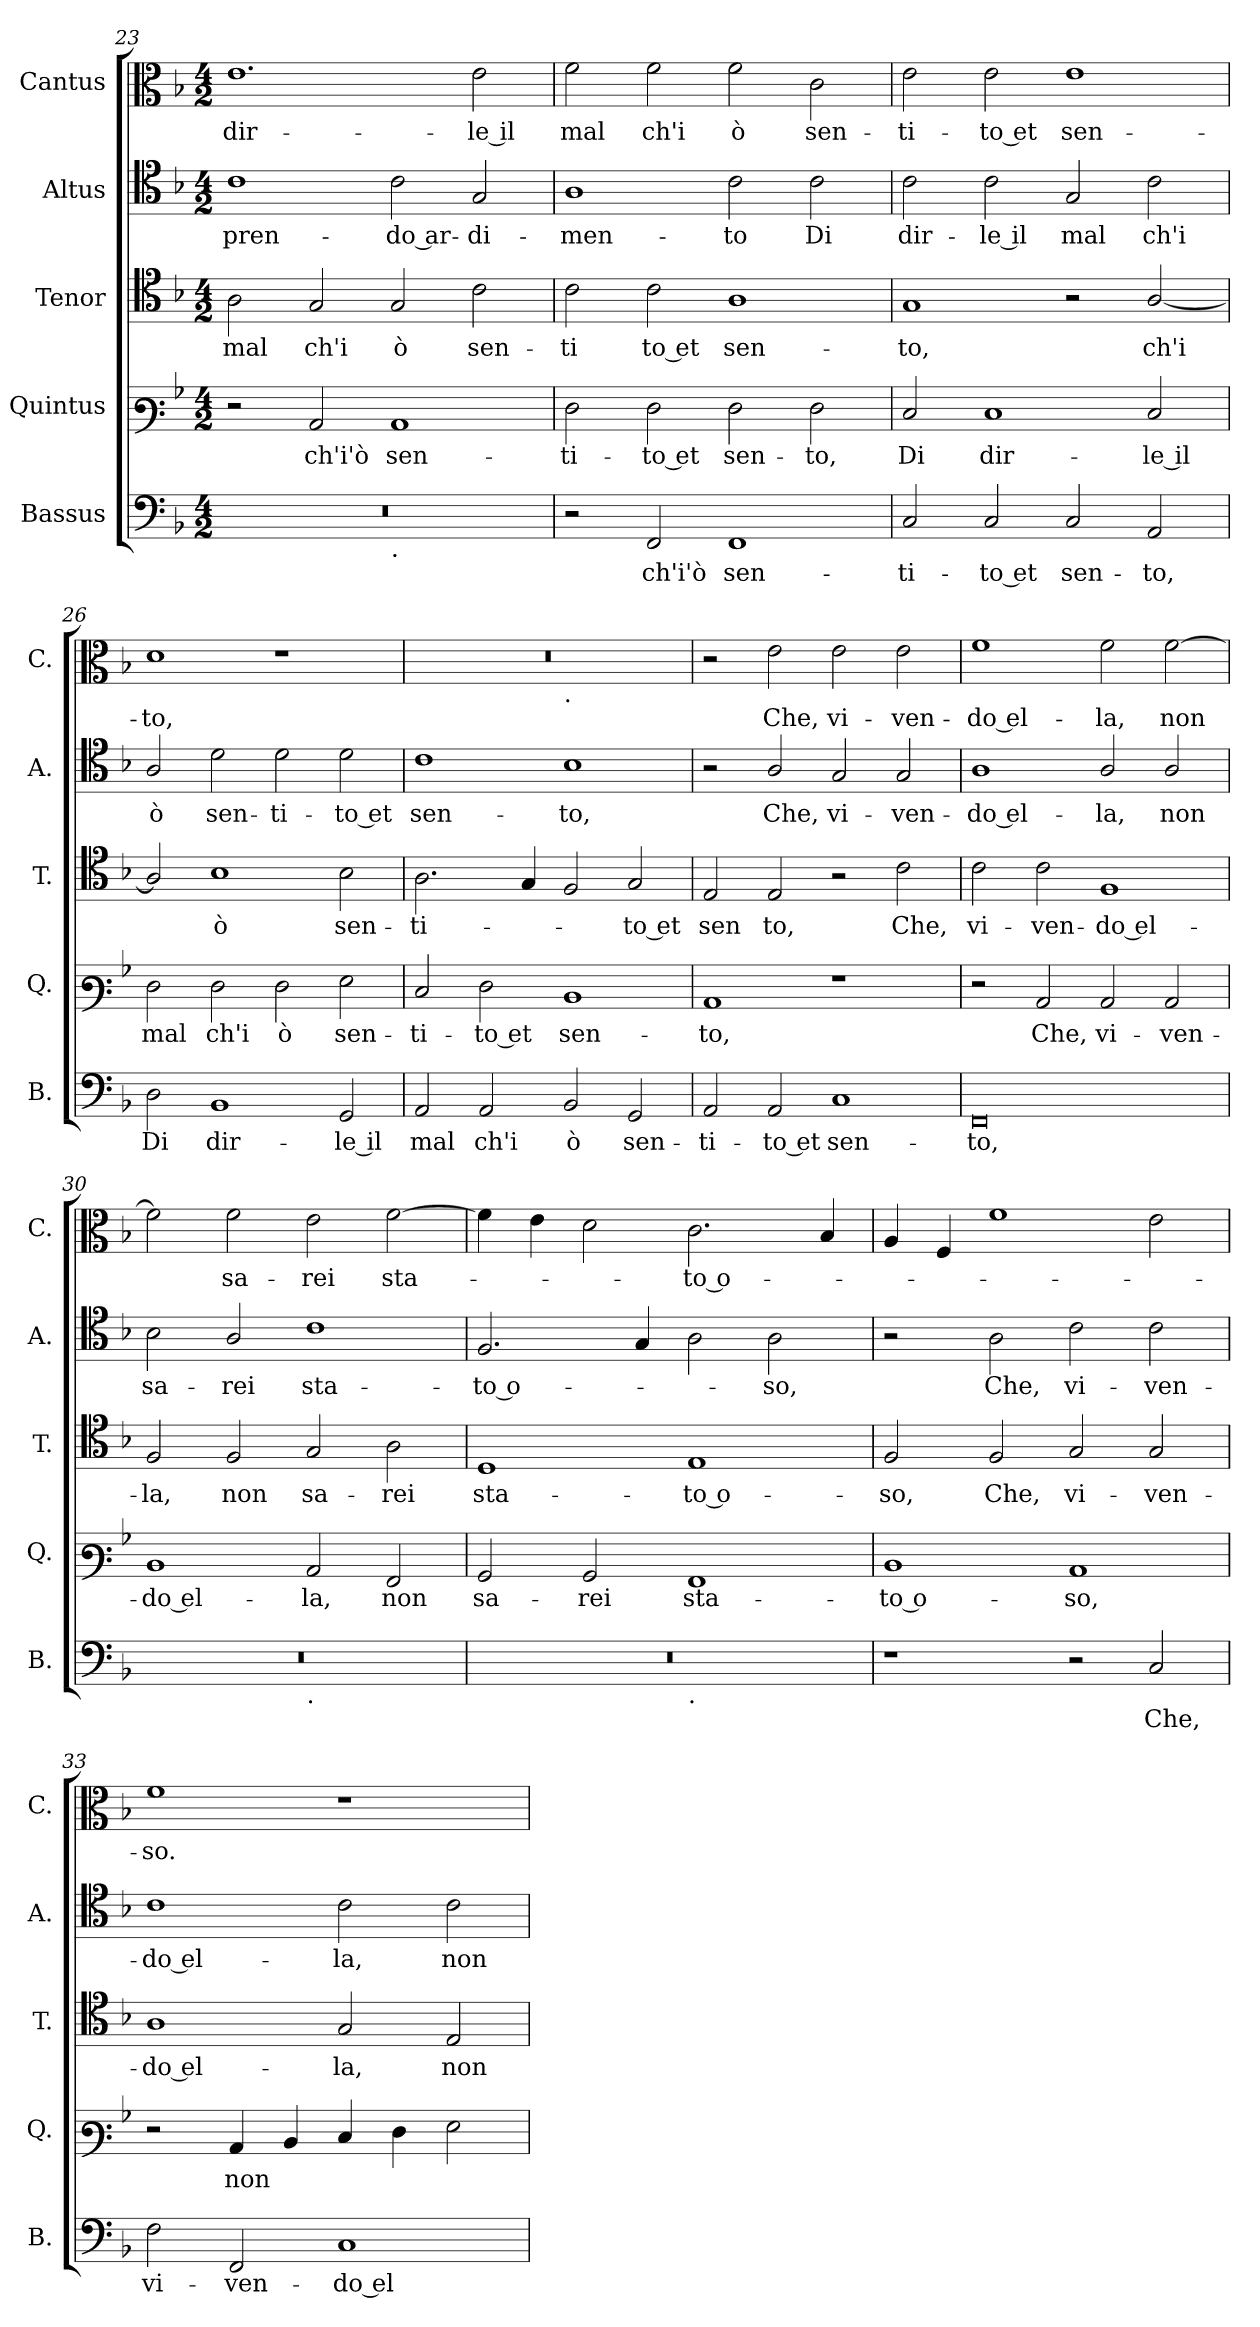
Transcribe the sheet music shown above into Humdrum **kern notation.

**kern	**text	**kern	**text	**kern	**text	**kern	**text	**kern	**text
*part5	*part5	*part4	*part4	*part3	*part3	*part2	*part2	*part1	*part1
*staff5	*staff5	*staff4	*staff4	*staff3	*staff3	*staff2	*staff2	*staff1	*staff1
*I"Bassus	*	*I"Quintus	*	*I"Tenor	*	*I"Altus	*	*I"Cantus	*
*I'B.	*	*I'Q.	*	*I'T.	*	*I'A.	*	*I'C.	*
*clefF4	*	*clefF3	*	*clefC4	*	*clefC4	*	*clefC3	*
*k[b-]	*	*k[b-]	*	*k[b-]	*	*k[b-]	*	*k[b-]	*
*M4/2	*	*M4/2	*	*M4/2	*	*M4/2	*	*M4/2	*
=23	=23	=23	=23	=23	=23	=23	=23	=23	=23
*^	*	*	*	*	*	*	*	*	*
0r	1ryy	.	2r	.	2A\	mal	1c	pren-	1.e	dir-
.	.	.	2C/	ch'i'ò	2G/	ch'i	.	.	.	.
!	!LO:TX:b:t=.	!	!	!	!	!	!	!	!	!
.	1ryy	.	1C	sen-	2G/	ò	2c\	-do ar-	.	.
.	.	.	.	.	2c\	sen-	2G/	-di-	2e\	-le il
*v	*v	*	*	*	*	*	*	*	*	*
!!LO:PB:g=z
=24	=24	=24	=24	=24	=24	=24	=24	=24	=24
2r	.	2F\	-ti-	2c\	-ti	1A	-men-	2f\	mal
2FF/	ch'i'ò	2F\	-to et	2c\	to et	.	.	2f\	ch'i
1FF	sen-	2F\	sen-	1A	sen-	2c\	-to	2f\	ò
.	.	2F\	-to,	.	.	2c\	Di	2c\	sen-
=25	=25	=25	=25	=25	=25	=25	=25	=25	=25
2C/	-ti-	2E/	Di	1G	-to,	2c\	dir-	2e\	-ti-
2C/	-to et	1E	dir-	.	.	2c\	-le il	2e\	-to et
2C/	sen-	.	.	2r	.	2G/	mal	1e	sen-
2AA/	-to,	2E/	-le il	[2A/	ch'i	2c\	ch'i	.	.
=26	=26	=26	=26	=26	=26	=26	=26	=26	=26
2D\	Di	2F\	mal	2A/]	.	2A/	ò	1d	-to,
1BB-	dir-	2F\	ch'i	1B-	ò	2d\	sen-	.	.
.	.	2F\	ò	.	.	2d\	-ti-	1r	.
2GG/	-le il	2G\	sen-	2B-\	sen-	2d\	-to et	.	.
=27	=27	=27	=27	=27	=27	=27	=27	=27	=27
*	*	*	*	*	*	*	*	*^	*
2AA/	mal	2E/	-ti-	2.A\	-ti-	1c	sen-	0r	1ryy	.
2AA/	ch'i	2F\	-to et	.	.	.	.	.	.	.
.	.	.	.	4G/	.	.	.	.	.	.
!	!	!	!	!	!	!	!	!	!LO:TX:b:t=.	!
2BB-/	ò	1D	sen-	2F/	.	1B-	-to,	.	1ryy	.
2GG/	sen-	.	.	2G/	-to et	.	.	.	.	.
*	*	*	*	*	*	*	*	*v	*v	*
=28	=28	=28	=28	=28	=28	=28	=28	=28	=28
2AA/	-ti-	1C	-to,	2E/	sen	2r	.	2r	.
2AA/	-to et	.	.	2E/	to,	2A/	Che,	2e\	Che,
1C	sen-	1r	.	2r	.	2G/	vi-	2e\	vi-
.	.	.	.	2c\	Che,	2G/	-ven-	2e\	-ven-
=29	=29	=29	=29	=29	=29	=29	=29	=29	=29
0FF	-to,	2r	.	2c\	vi-	1A	-do el-	1f	-do el-
.	.	2C/	Che,	2c\	-ven-	.	.	.	.
.	.	2C/	vi-	1F	-do el-	2A/	-la,	2f\	-la,
.	.	2C/	-ven-	.	.	2A/	non	[2f\	non
!!LO:LB:g=z
=30	=30	=30	=30	=30	=30	=30	=30	=30	=30
*^	*	*	*	*	*	*	*	*	*
0r	1ryy	.	1D	-do el-	2F/	-la,	2B-\	sa-	2f\]	.
.	.	.	.	.	2F/	non	2A/	-rei	2f\	sa-
!	!LO:TX:b:t=.	!	!	!	!	!	!	!	!	!
.	1ryy	.	2C/	-la,	2G/	sa-	1c	sta-	2e\	-rei
.	.	.	2AA/	non	2A\	-rei	.	.	[2f\	sta-
=31	=31	=31	=31	=31	=31	=31	=31	=31	=31	=31
0r	1ryy	.	2BB-/	sa-	1D	sta-	2.F/	-to o-	4f\]	.
.	.	.	.	.	.	.	.	.	4e\	.
.	.	.	2BB-/	-rei	.	.	.	.	2d\	.
.	.	.	.	.	.	.	4G/	.	.	.
!	!LO:TX:b:t=.	!	!	!	!	!	!	!	!	!
.	1ryy	.	1AA	sta-	1E	-to o-	2A\	.	2.c\	-to o-
.	.	.	.	.	.	.	2A\	-so,	.	.
.	.	.	.	.	.	.	.	.	4B-/	.
*v	*v	*	*	*	*	*	*	*	*	*
=32	=32	=32	=32	=32	=32	=32	=32	=32	=32
1r	.	1D	-to o-	2F/	-so,	2r	.	4A/	.
.	.	.	.	.	.	.	.	4F/	.
.	.	.	.	2F/	Che,	2A\	Che,	1f	.
2r	.	1C	-so,	2G/	vi-	2c\	vi-	.	.
2C/	Che,	.	.	2G/	-ven-	2c\	-ven-	2e\	.
=33	=33	=33	=33	=33	=33	=33	=33	=33	=33
2F\	vi-	2r	.	1A	-do el-	1c	-do el-	1f	-so.
2FF/	-ven-	4C/	non	.	.	.	.	.	.
.	.	4D/	.	.	.	.	.	.	.
1C	-do el-	4E/	.	2G/	-la,	2c\	-la,	1r	.
.	.	4F\	.	.	.	.	.	.	.
.	.	2G\	.	2E/	non	2c\	non	.	.
=	=	=	=	=	=	=	=	=	=
*-	*-	*-	*-	*-	*-	*-	*-	*-	*-
